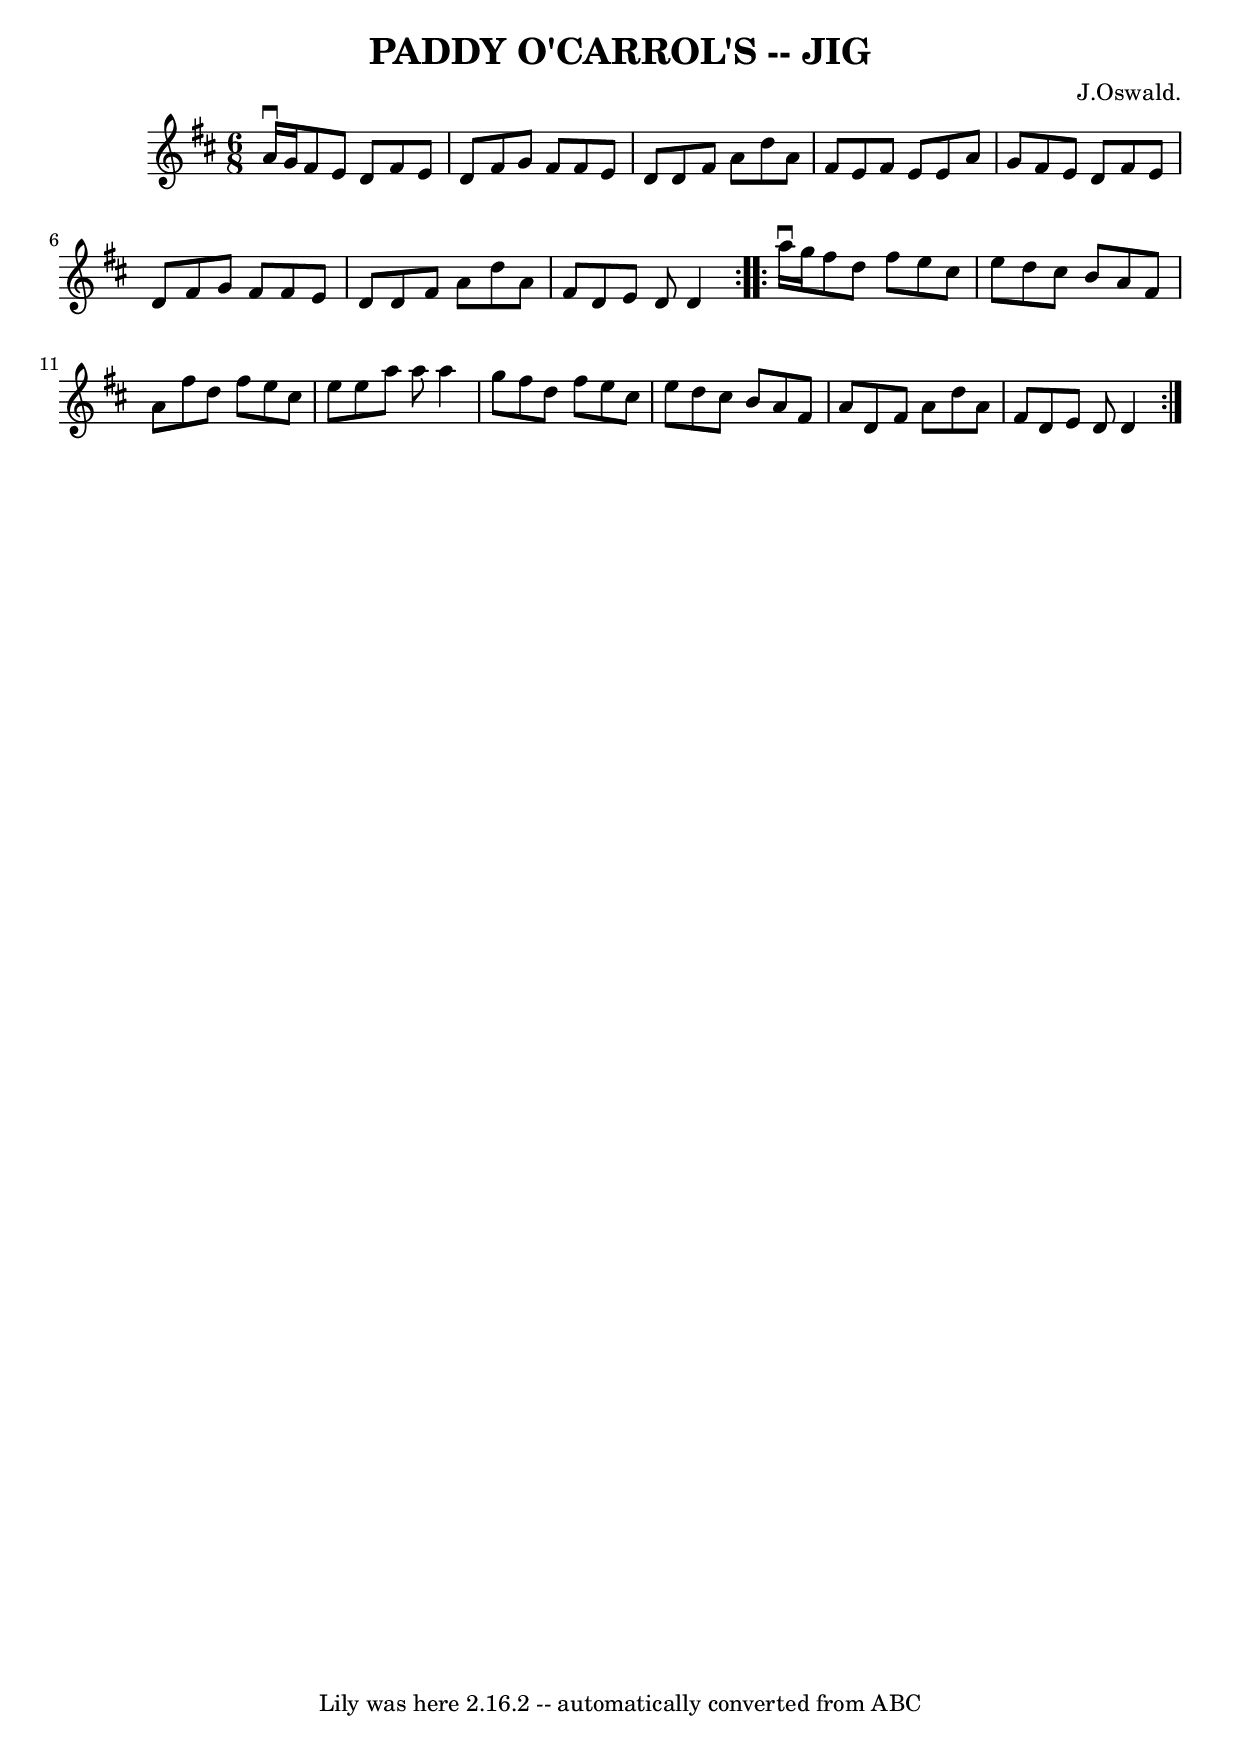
\version "2.7.40"
\include "Mammoth.ily"
\header {
	%% book = "Ryan's Mammoth Collection of Fiddle Tunes"
	composer = "J.Oswald."
	crossRefNumber = "1"
	footnotes = ""
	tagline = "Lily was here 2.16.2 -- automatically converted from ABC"
	title = "PADDY O'CARROL'S -- JIG"
}
voicedefault =  {
\set Score.defaultBarType = "empty"

\repeat volta 2 {
\time 6/8 \key d \major a'16^\downbow g'16        |
 fis'8 e'8  
 d'8 fis'8 e'8 d'8    |
 fis'8 g'8 fis'8 fis'8    
e'8 d'8    |
 d'8 fis'8 a'8 d''8 a'8 fis'8    
|
 e'8 fis'8 e'8 e'8 a'8 g'8        |
 fis'8    
e'8 d'8 fis'8 e'8 d'8    |
 fis'8 g'8 fis'8 fis'8  
 e'8 d'8    |
 d'8 fis'8 a'8 d''8 a'8 fis'8    
|
 d'8 e'8 d'8 d'4    }     \repeat volta 2 { a''16 
^\downbow g''16        |
 fis''8 d''8 fis''8 e''8 cis''8  
 e''8    |
 d''8 cis''8 b'8 a'8 fis'8 a'8    |
   
fis''8 d''8 fis''8 e''8 cis''8 e''8    |
 e''8 a''8   
 a''8 a''4 g''8        |
 fis''8 d''8 fis''8 e''8    
cis''8 e''8    |
 d''8 cis''8 b'8 a'8 fis'8 a'8    
|
 d'8 fis'8 a'8 d''8 a'8 fis'8    |
 d'8 e'8 
 d'8 d'4    }   
}

\score{
    <<

	\context Staff="default"
	{
	    \voicedefault 
	}

    >>
	\layout {
	}
	\midi {}
}
